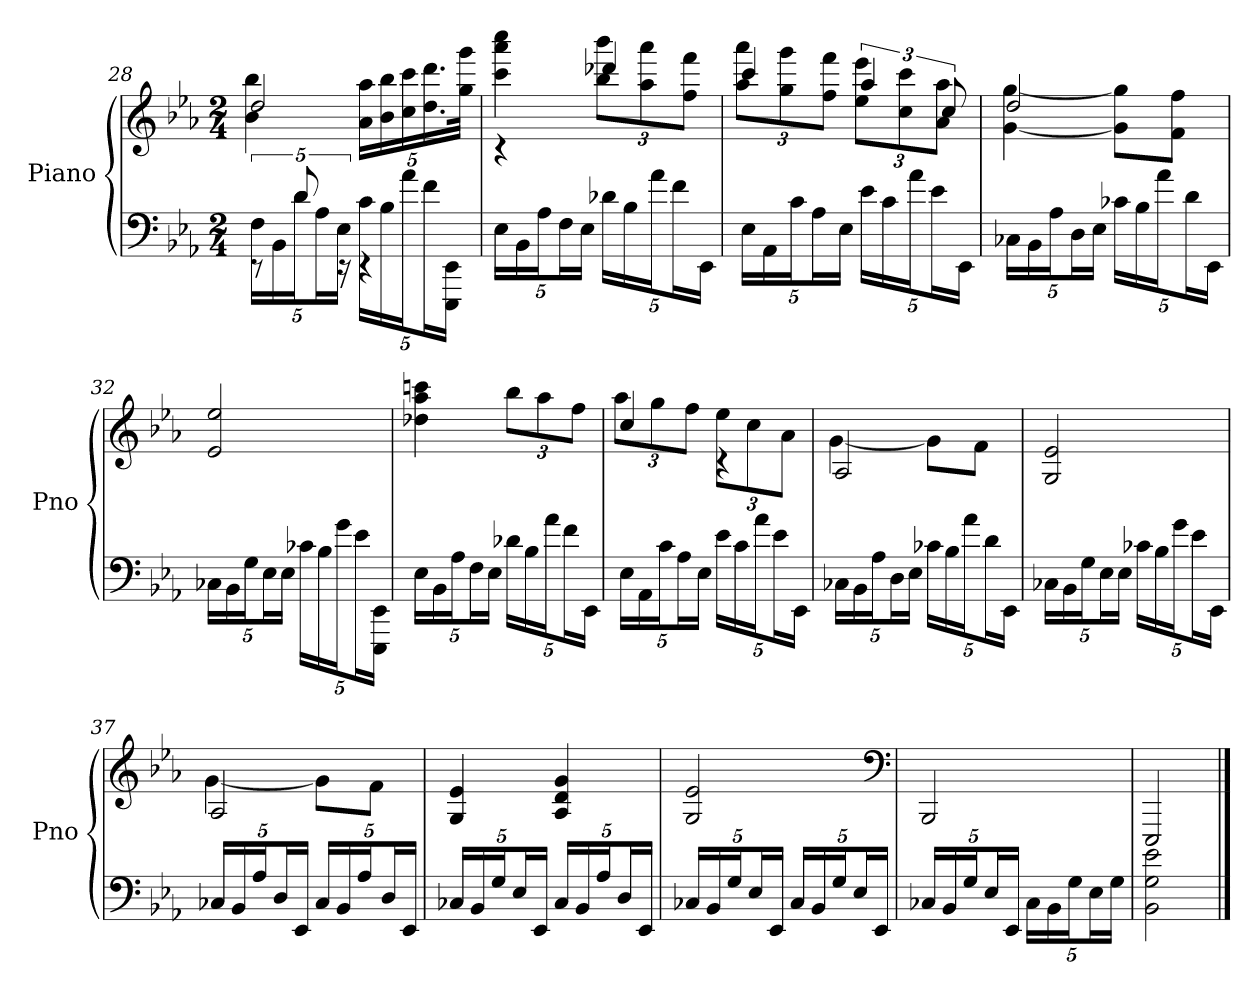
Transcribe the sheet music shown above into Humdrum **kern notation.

**kern	**kern
*part1	*part1
*staff2	*staff1
*I"Piano	*
*I'Pno	*
*clefF4	*clefG2
*k[b-e-a-]	*k[b-e-a-]
*M2/4	*M2/4
=28	=28
*^	*^
10rEE	20F\LL	2dd	4b- 4bb-
.	20BB-\	.	.
10d	20d\J	.	.
.	20A-\L	.	.
20rEE	20E-\JJ	.	.
4rEE	20c\LL	.	20a- 20aa-LL
.	20B-\	.	20b- 20bb-
.	20a-\J	.	20cc 20ccc
.	20f\L	.	20.dd 20.ddd
.	20EEE-\ 20EE-\JJ	.	.
.	.	.	40gg 40gggJJk
*v	*v	*	*
=29	=29	=29
20E-\LL	4rc	4ccc 4aaa- 4cccc
20BB-\	.	.
20A-\J	.	.
20F\L	.	.
20E-\JJ	.	.
20d-X\LL	4ddd-X	12bb- 12bbb-L
20B-\	.	.
.	.	12aa- 12aaa-
20a-\J	.	.
20f\L	.	.
.	.	12ff 12fffJ
20EE-\JJ	.	.
=30	=30	=30
20E-\LL	4ccc	12aa- 12aaa-L
20AA-\	.	.
.	.	12gg 12ggg
20c\J	.	.
20A-\L	.	.
.	.	12ff 12fffJ
20E-\JJ	.	.
20e-\LL	6aa-	12ee- 12eee-L
20c\	.	.
.	.	12cc 12ccc
20a-\J	.	.
20e-\L	.	.
.	12cc	12a- 12aa-J
20EE-\JJ	.	.
=31	=31	=31
20C-X\LL	2dd	[4g [4gg
20BB-\	.	.
20A-\J	.	.
20D\L	.	.
20E-\JJ	.	.
20c-X\LL	.	8g] 8gg]L
20B-\	.	.
20a-\J	.	.
.	.	8f 8ffJ
20d\L	.	.
20EE-\JJ	.	.
*	*v	*v
=32	=32
20C-X\LL	2e- 2ee-
20BB-\	.
20G\J	.
20E-\L	.
20E-\JJ	.
20c-X\LL	.
20B-\	.
20g\J	.
20e-\L	.
20EEE-\ 20EE-\JJ	.
=33	=33
20E-\LL	4dd-X 4aa- 4cccn
20BB-\	.
20A-\J	.
20F\L	.
20E-\JJ	.
20d-X\LL	12bb-L
20B-\	.
.	12aa-
20a-\J	.
20f\L	.
.	12ffJ
20EE-\JJ	.
=34	=34
*	*^
20E-\LL	4cc	12aa-L
20AA-\	.	.
.	.	12gg
20c\J	.	.
20A-\L	.	.
.	.	12ffJ
20E-\JJ	.	.
20e-\LL	4rc	12ee-L
20c\	.	.
.	.	12cc
20a-\J	.	.
20e-\L	.	.
.	.	12a-J
20EE-\JJ	.	.
=35	=35	=35
20C-X\LL	2A-	[4g
20BB-\	.	.
20A-\J	.	.
20D\L	.	.
20E-\JJ	.	.
20c-X\LL	.	8gL]
20B-\	.	.
20a-\J	.	.
.	.	8fJ
20d\L	.	.
20EE-\JJ	.	.
*	*v	*v
=36	=36
20C-X\LL	2G 2e-
20BB-\	.
20G\J	.
20E-\L	.
20E-\JJ	.
20c-X\LL	.
20B-\	.
20g\J	.
20e-\L	.
20EE-\JJ	.
=37	=37
*	*^
20C-X/LL	2A-	[4g
20BB-/	.	.
20A-/J	.	.
20D/L	.	.
20EE-/JJ	.	.
20C-/LL	.	8gL]
20BB-/	.	.
20A-/J	.	.
.	.	8fJ
20D/L	.	.
20EE-/JJ	.	.
*	*v	*v
=38	=38
20C-X/LL	4G 4e-
20BB-/	.
20G/J	.
20E-/L	.
20EE-/JJ	.
20C-/LL	4A- 4d 4g
20BB-/	.
20A-/J	.
20D/L	.
20EE-/JJ	.
=39	=39
20C-X/LL	2G 2e-
20BB-/	.
20G/J	.
20E-/L	.
20EE-/JJ	.
20C-/LL	.
20BB-/	.
20G/J	.
20E-/L	.
20EE-/JJ	.
*	*clefF4
=40	=40
20C-X/LL	2BBB-
20BB-/	.
20G/J	.
20E-/L	.
20EE-/JJ	.
20C-\LL	.
20BB-\	.
20G\J	.
20E-\L	.
20G\JJ	.
=41	=41
2BB- 2G 2e-	2EEE-
==	==
*-	*-
